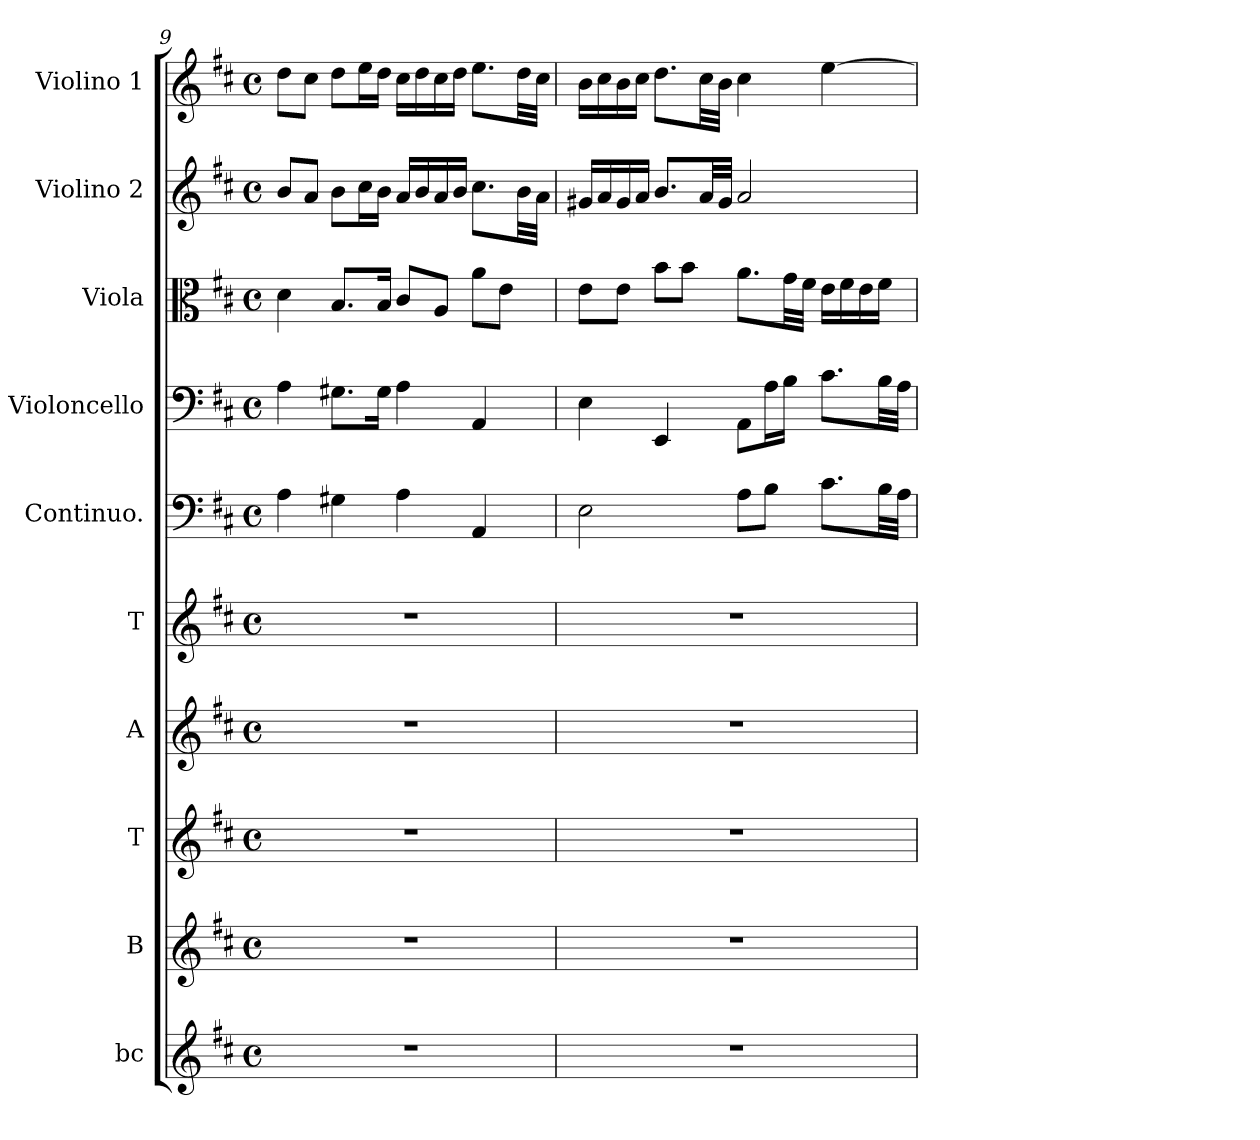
**kern	**kern	**kern	**kern	**kern	**kern	**kern	**kern	**kern	**kern
*part10	*part9	*part8	*part7	*part6	*part5	*part4	*part3	*part2	*part1
*staff10	*staff9	*staff8	*staff7	*staff6	*staff5	*staff4	*staff3	*staff2	*staff1
*I"bc	*I"B	*I"T	*I"A	*I"T	*I"Continuo.	*I"Violoncello	*I"Viola	*I"Violino 2	*I"Violino 1
*I'bc	*I'B	*I'T	*I'A	*	*I'C	*I'vlc	*I'vla	*I'vl2	*I'vl1
!!LO:LB:g=z
*clefG2	*clefG2	*clefG2	*clefG2	*clefG2	*clefF4	*clefF4	*clefC3	*clefG2	*clefG2
*k[f#c#]	*k[f#c#]	*k[f#c#]	*k[f#c#]	*k[f#c#]	*k[f#c#]	*k[f#c#]	*k[f#c#]	*k[f#c#]	*k[f#c#]
*D:	*D:	*D:	*D:	*D:	*D:	*D:	*D:	*D:	*D:
*M4/4	*M4/4	*M4/4	*M4/4	*M4/4	*M4/4	*M4/4	*M4/4	*M4/4	*M4/4
*met(c)	*met(c)	*met(c)	*met(c)	*met(c)	*met(c)	*met(c)	*met(c)	*met(c)	*met(c)
=9	=9	=9	=9	=9	=9	=9	=9	=9	=9
1r	1r	1r	1r	1r	4A>\	4A\	4d\	8b/L	8dd\L
.	.	.	.	.	.	.	.	8a/J	8cc#\J
.	.	.	.	.	4G#X>\	8.G#X\L	8.B/L	8b\L	8dd\L
.	.	.	.	.	.	.	.	16cc#\L	16ee\L
.	.	.	.	.	.	16G#\Jk	16B/Jk	16b\JJ	16dd\JJ
.	.	.	.	.	4A\	4A\	8c#/L	16a/LL	16cc#\LL
.	.	.	.	.	.	.	.	16b/	16dd\
.	.	.	.	.	.	.	8A/J	16a/	16cc#\
.	.	.	.	.	.	.	.	16b/JJ	16dd\JJ
.	.	.	.	.	4AA/	4AA/	8a\L	8.cc#\L	8.ee\L
.	.	.	.	.	.	.	8e\J	.	.
.	.	.	.	.	.	.	.	32b\LL	32dd\LL
.	.	.	.	.	.	.	.	32a\JJJ	32cc#\JJJ
=10	=10	=10	=10	=10	=10	=10	=10	=10	=10
1r	1r	1r	1r	1r	2E\	4E\	8e\L	16g#X/LL	16b\LL
.	.	.	.	.	.	.	.	16a/	16cc#\
.	.	.	.	.	.	.	8e\J	16g#/	16b\
.	.	.	.	.	.	.	.	16a/JJ	16cc#\JJ
.	.	.	.	.	.	4EE/	8b\L	8.b/L	8.dd\L
.	.	.	.	.	.	.	8b\J	.	.
.	.	.	.	.	.	.	.	32a/LL	32cc#\LL
.	.	.	.	.	.	.	.	32g#/JJJ	32b\JJJ
.	.	.	.	.	8A\L	8AA\L	8.a\L	2a/	4cc#\
.	.	.	.	.	8B\J	16A\L	.	.	.
.	.	.	.	.	.	16B\JJ	32g\LL	.	.
.	.	.	.	.	.	.	32f#\JJJ	.	.
.	.	.	.	.	8.c#>\L	8.c#\L	16e\LL	.	[>4ee\
.	.	.	.	.	.	.	16f#\	.	.
.	.	.	.	.	.	.	16e\	.	.
.	.	.	.	.	32B\LL	32B\LL	16f#\JJ	.	.
.	.	.	.	.	32A\JJJ	32A\JJJ	.	.	.
=	=	=	=	=	=	=	=	=	=
*-	*-	*-	*-	*-	*-	*-	*-	*-	*-
